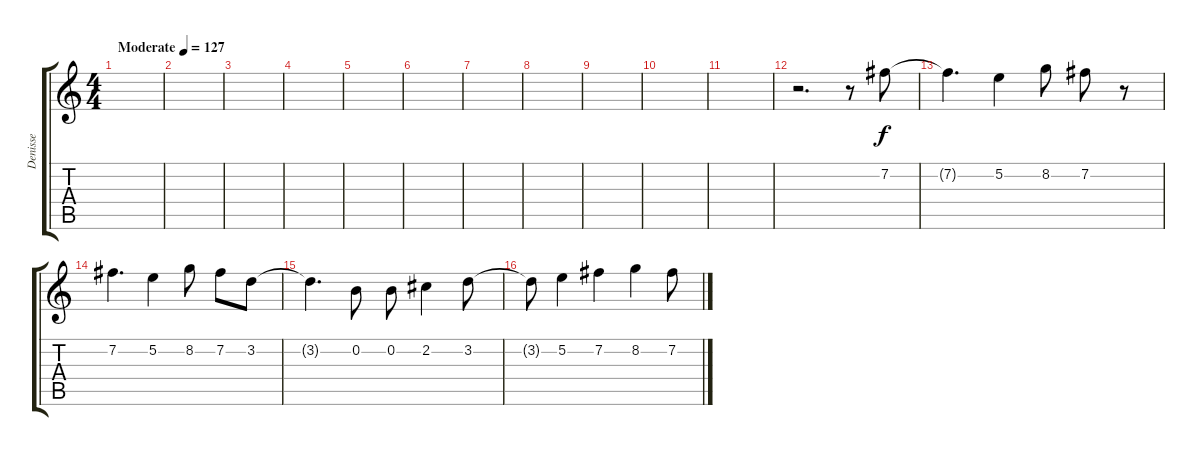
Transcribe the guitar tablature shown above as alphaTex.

\track ("Denisse" "Denisse") {instrument electricguitarjazz}
\staff {score tabs}
\tuning (E4 B3 G3 D3 A2 E2) {hide}
\ts (4 4)
\tempo (127 "Moderate")
\clef g2
\ks c
|
|
|
|
|
|
|
|
|
|
|
r.2{d} r.8 7.2.8 |
7.2{t}.4{d} 5.2.4 8.2.8 7.2.8 r.8 |
7.2.4{d} 5.2.4 8.2.8 7.2.8 3.2.8 |
3.2{t}.4{d} 0.2.8 0.2.8 2.2.4 3.2.8 |
3.2{t}.8 5.2.4 7.2.4 8.2.4 7.2.8
